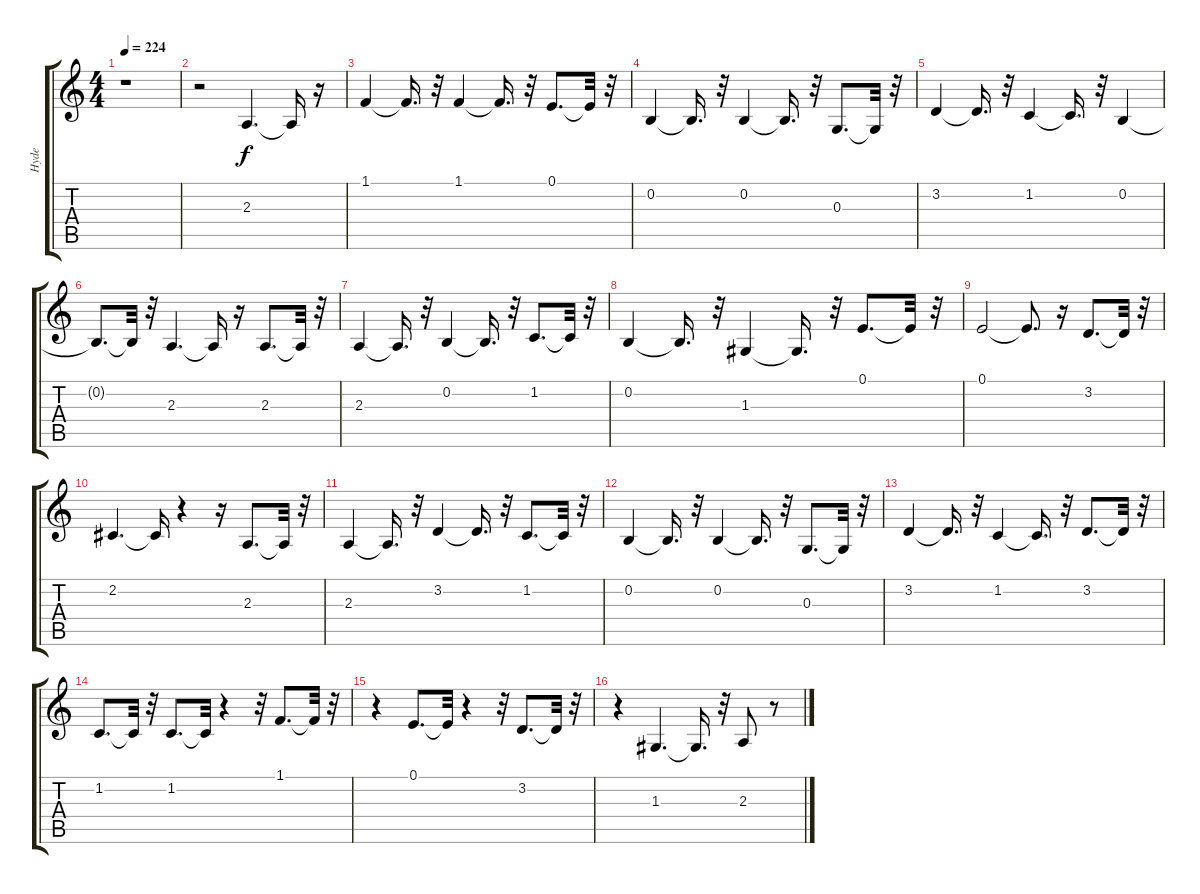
\track ("Hyde" "Hyde") {instrument flute}
\staff {score tabs}
\tuning (E4 B3 G3 D3 A2 E2) {hide}
\ts (4 4)
\tempo 224
\clef g2
\ks c
r.1{dy f} |
r.2 2.3.4{d} 2.3{t}.16 r.16 |
1.1.4 1.1{t}.16{d} r.32 1.1.4 1.1{t}.16{d} r.32 0.1.8{d} 0.1{t}.32 r.32 |
0.2.4 0.2{t}.16{d} r.32 0.2.4 0.2{t}.16{d} r.32 0.3.8{d} 0.3{t}.32 r.32 |
3.2.4 3.2{t}.16{d} r.32 1.2.4 1.2{t}.16{d} r.32 0.2.4 |
0.2{t}.8{d} 0.2{t}.32 r.32 2.3.4{d} 2.3{t}.16 r.16 2.3.8{d} 2.3{t}.32 r.32 |
2.3.4 2.3{t}.16{d} r.32 0.2.4 0.2{t}.16{d} r.32 1.2.8{d} 1.2{t}.32 r.32 |
0.2.4 0.2{t}.16{d} r.32 1.3.4 1.3{t}.16{d} r.32 0.1.8{d} 0.1{t}.32 r.32 |
0.1.2 0.1{t}.8{d} r.16 3.2.8{d} 3.2{t}.32 r.32 |
2.2.4{d} 2.2{t}.16 r.4 r.16 2.3.8{d} 2.3{t}.32 r.32 |
2.3.4 2.3{t}.16{d} r.32 3.2.4 3.2{t}.16{d} r.32 1.2.8{d} 1.2{t}.32 r.32 |
0.2.4 0.2{t}.16{d} r.32 0.2.4 0.2{t}.16{d} r.32 0.3.8{d} 0.3{t}.32 r.32 |
3.2.4 3.2{t}.16{d} r.32 1.2.4 1.2{t}.16{d} r.32 3.2.8{d} 3.2{t}.32 r.32 |
1.2.8{d} 1.2{t}.32 r.32 1.2.8{d} 1.2{t}.32 r.4 r.32 1.1.8{d} 1.1{t}.32 r.32 |
r.4 0.1.8{d} 0.1{t}.32 r.4 r.32 3.2.8{d} 3.2{t}.32 r.32 |
r.4 1.3.4{d} 1.3{t}.16{d} r.32 2.3.8 r.8
